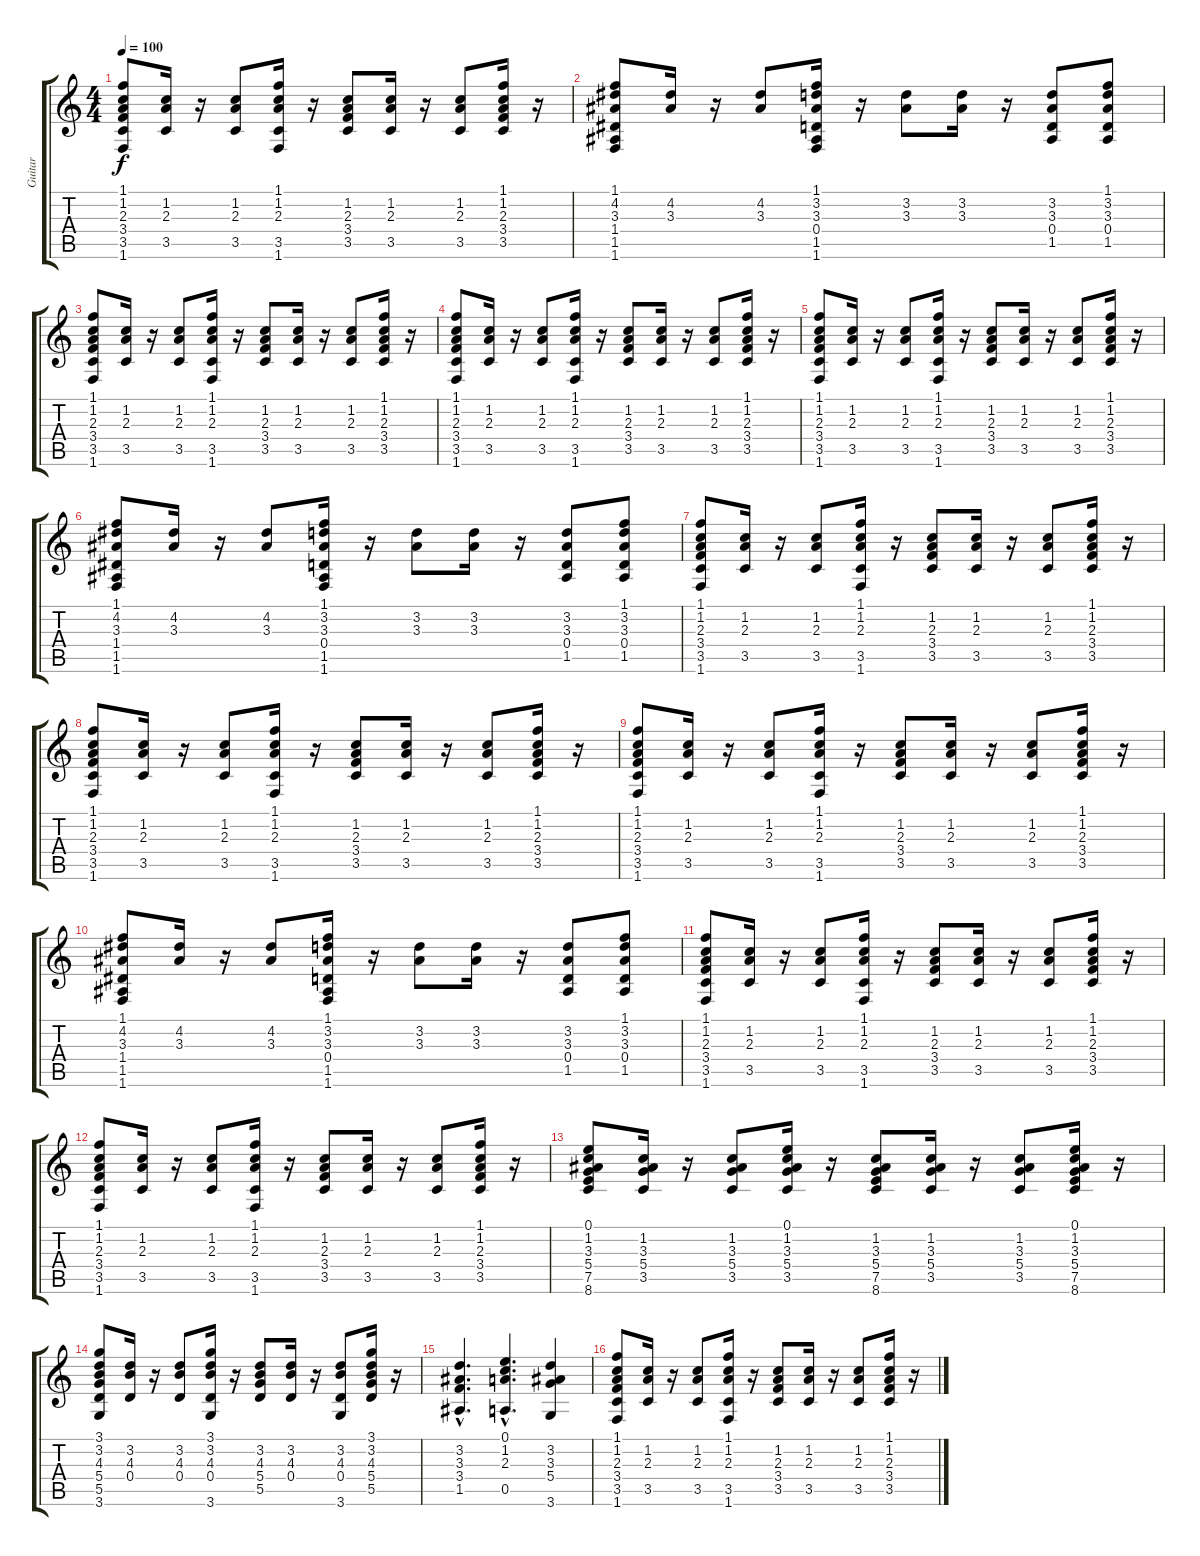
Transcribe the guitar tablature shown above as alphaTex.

\track ("Guitar" "Guitar") {instrument acousticguitarsteel}
\staff {score tabs}
\tuning (E4 B3 G3 D3 A2 E2) {hide}
\ts (4 4)
\tempo 100
\clef g2
\ks c
(1.1 1.2 2.3 3.4 3.5 1.6).8{dy f instrument acousticguitarsteel} (1.2 2.3 3.5).16 r.16 (1.2 2.3 3.5).8 (1.1 1.2 2.3 3.5 1.6).16 r.16 (1.2 2.3 3.4 3.5).8 (1.2 2.3 3.5).16 r.16 (1.2 2.3 3.5).8 (1.1 1.2 2.3 3.4 3.5).16 r.16 |
(1.1 4.2 3.3 1.4 1.5 1.6).8 (4.2 3.3).16 r.16 (4.2 3.3).8 (1.1 3.2 3.3 0.4 1.5 1.6).16 r.16 (3.2 3.3).8 (3.2 3.3).16 r.16 (3.2 3.3 0.4 1.5).8 (1.1 3.2 3.3 0.4 1.5).8 |
(1.1 1.2 2.3 3.4 3.5 1.6).8 (1.2 2.3 3.5).16 r.16 (1.2 2.3 3.5).8 (1.1 1.2 2.3 3.5 1.6).16 r.16 (1.2 2.3 3.4 3.5).8 (1.2 2.3 3.5).16 r.16 (1.2 2.3 3.5).8 (1.1 1.2 2.3 3.4 3.5).16 r.16 |
(1.1 1.2 2.3 3.4 3.5 1.6).8 (1.2 2.3 3.5).16 r.16 (1.2 2.3 3.5).8 (1.1 1.2 2.3 3.5 1.6).16 r.16 (1.2 2.3 3.4 3.5).8 (1.2 2.3 3.5).16 r.16 (1.2 2.3 3.5).8 (1.1 1.2 2.3 3.4 3.5).16 r.16 |
(1.1 1.2 2.3 3.4 3.5 1.6).8 (1.2 2.3 3.5).16 r.16 (1.2 2.3 3.5).8 (1.1 1.2 2.3 3.5 1.6).16 r.16 (1.2 2.3 3.4 3.5).8 (1.2 2.3 3.5).16 r.16 (1.2 2.3 3.5).8 (1.1 1.2 2.3 3.4 3.5).16 r.16 |
(1.1 4.2 3.3 1.4 1.5 1.6).8 (4.2 3.3).16 r.16 (4.2 3.3).8 (1.1 3.2 3.3 0.4 1.5 1.6).16 r.16 (3.2 3.3).8 (3.2 3.3).16 r.16 (3.2 3.3 0.4 1.5).8 (1.1 3.2 3.3 0.4 1.5).8 |
(1.1 1.2 2.3 3.4 3.5 1.6).8 (1.2 2.3 3.5).16 r.16 (1.2 2.3 3.5).8 (1.1 1.2 2.3 3.5 1.6).16 r.16 (1.2 2.3 3.4 3.5).8 (1.2 2.3 3.5).16 r.16 (1.2 2.3 3.5).8 (1.1 1.2 2.3 3.4 3.5).16 r.16 |
(1.1 1.2 2.3 3.4 3.5 1.6).8 (1.2 2.3 3.5).16 r.16 (1.2 2.3 3.5).8 (1.1 1.2 2.3 3.5 1.6).16 r.16 (1.2 2.3 3.4 3.5).8 (1.2 2.3 3.5).16 r.16 (1.2 2.3 3.5).8 (1.1 1.2 2.3 3.4 3.5).16 r.16 |
(1.1 1.2 2.3 3.4 3.5 1.6).8 (1.2 2.3 3.5).16 r.16 (1.2 2.3 3.5).8 (1.1 1.2 2.3 3.5 1.6).16 r.16 (1.2 2.3 3.4 3.5).8 (1.2 2.3 3.5).16 r.16 (1.2 2.3 3.5).8 (1.1 1.2 2.3 3.4 3.5).16 r.16 |
(1.1 4.2 3.3 1.4 1.5 1.6).8 (4.2 3.3).16 r.16 (4.2 3.3).8 (1.1 3.2 3.3 0.4 1.5 1.6).16 r.16 (3.2 3.3).8 (3.2 3.3).16 r.16 (3.2 3.3 0.4 1.5).8 (1.1 3.2 3.3 0.4 1.5).8 |
(1.1 1.2 2.3 3.4 3.5 1.6).8 (1.2 2.3 3.5).16 r.16 (1.2 2.3 3.5).8 (1.1 1.2 2.3 3.5 1.6).16 r.16 (1.2 2.3 3.4 3.5).8 (1.2 2.3 3.5).16 r.16 (1.2 2.3 3.5).8 (1.1 1.2 2.3 3.4 3.5).16 r.16 |
(1.1 1.2 2.3 3.4 3.5 1.6).8 (1.2 2.3 3.5).16 r.16 (1.2 2.3 3.5).8 (1.1 1.2 2.3 3.5 1.6).16 r.16 (1.2 2.3 3.4 3.5).8 (1.2 2.3 3.5).16 r.16 (1.2 2.3 3.5).8 (1.1 1.2 2.3 3.4 3.5).16 r.16 |
(0.1 1.2 3.3 5.4 7.5 8.6).8 (1.2 3.3 5.4 3.5).16 r.16 (1.2 3.3 5.4 3.5).8 (0.1 1.2 3.3 5.4 3.5).16 r.16 (1.2 3.3 5.4 7.5 8.6).8 (1.2 3.3 5.4 3.5).16 r.16 (1.2 3.3 5.4 3.5).8 (0.1 1.2 3.3 5.4 7.5 8.6).16 r.16 |
(3.1 3.2 4.3 5.4 5.5 3.6).8 (3.2 4.3 0.4).16 r.16 (3.2 4.3 0.4).8 (3.1 3.2 4.3 0.4 3.6).16 r.16 (3.2 4.3 5.4 5.5).8 (3.2 4.3 0.4).16 r.16 (3.2 4.3 0.4 3.6).8 (3.1 3.2 4.3 5.4 5.5).16 r.16 |
(3.2{hac} 3.3{hac} 3.4{hac} 1.5{hac}).4{d} (0.1{hac} 1.2{hac} 2.3{hac} 0.5{hac}).4{d} (3.2 3.3 5.4 3.6).4 |
(1.1 1.2 2.3 3.4 3.5 1.6).8 (1.2 2.3 3.5).16 r.16 (1.2 2.3 3.5).8 (1.1 1.2 2.3 3.5 1.6).16 r.16 (1.2 2.3 3.4 3.5).8 (1.2 2.3 3.5).16 r.16 (1.2 2.3 3.5).8 (1.1 1.2 2.3 3.4 3.5).16 r.16
